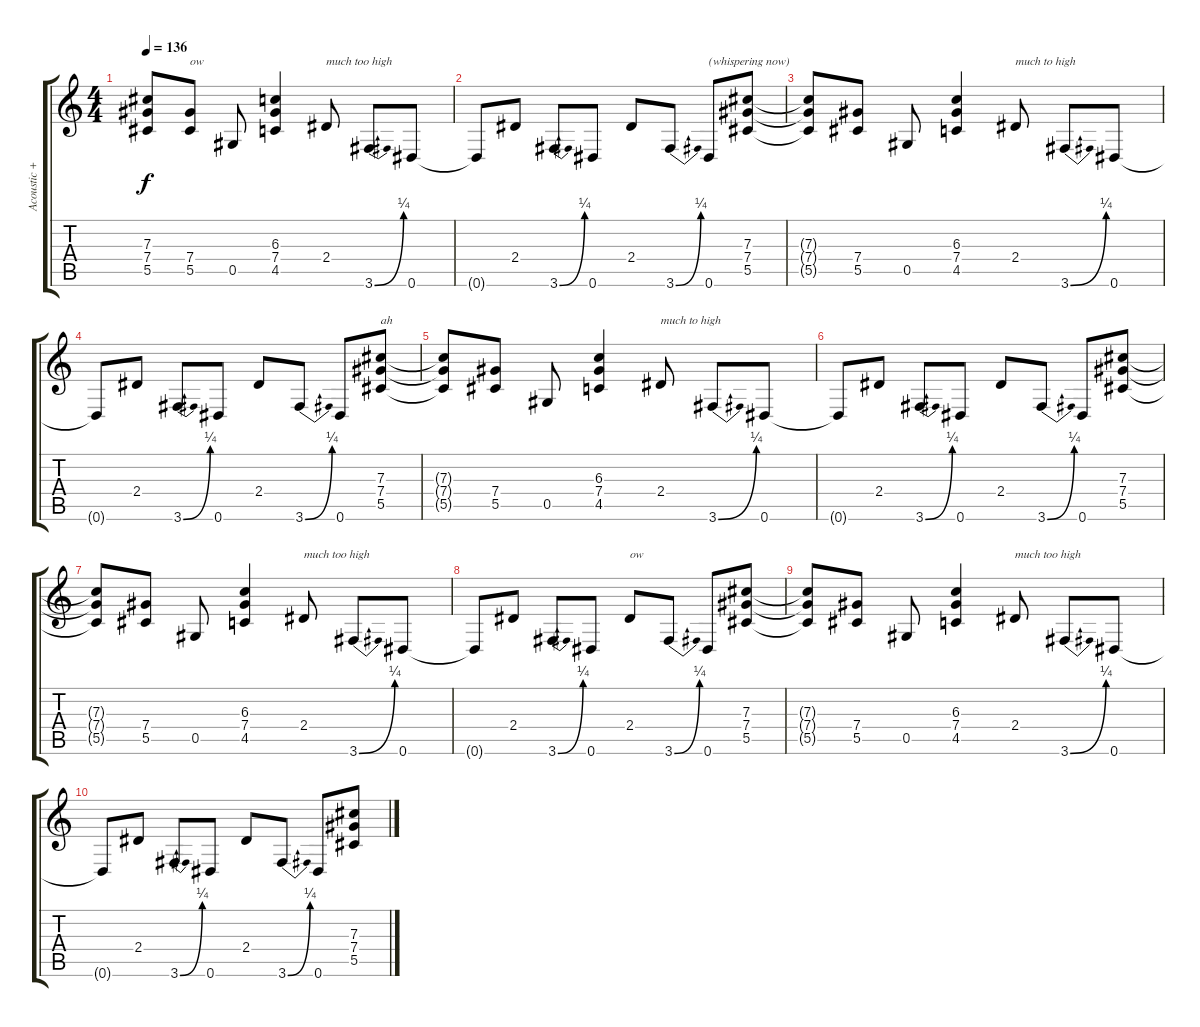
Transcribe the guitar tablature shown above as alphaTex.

\track ("Acoustic + solo" "Acoustic +") {instrument acousticguitarsteel}
\staff {score tabs}
\tuning (Eb4 Bb3 Gb3 Db3 Ab2 Eb2) {hide}
\ts (4 4)
\tempo 136
\clef g2
\ks c
(7.3{t} 7.4{t} 5.5{t}).8{dy f} (7.4 5.5).8{txt "ow"} 0.5.8 (6.3 7.4 4.5).4 2.4.8{txt "much too high"} 3.6{be (bend 0 0 60 1)}.8 0.6.8 |
0.6{t}.8 2.4.8 3.6{be (bend 0 0 60 1)}.8 0.6.8 2.4.8 3.6{be (bend 0 0 60 1)}.8 0.6.8{txt "(whispering now)"} (7.3 7.4 5.5).8 |
(7.3{t} 7.4{t} 5.5{t}).8{volume 3} (7.4 5.5).8 0.5.8 (6.3 7.4 4.5).4 2.4.8{txt "much to high"} 3.6{be (bend 0 0 60 1)}.8 0.6.8 |
0.6{t}.8 2.4.8 3.6{be (bend 0 0 60 1)}.8 0.6.8 2.4.8 3.6{be (bend 0 0 60 1)}.8 0.6.8 (7.3 7.4 5.5).8{txt "ah"} |
(7.3{t} 7.4{t} 5.5{t}).8 (7.4 5.5).8 0.5.8 (6.3 7.4 4.5).4 2.4.8{txt "much to high"} 3.6{be (bend 0 0 60 1)}.8 0.6.8 |
0.6{t}.8 2.4.8 3.6{be (bend 0 0 60 1)}.8 0.6.8 2.4.8 3.6{be (bend 0 0 60 1)}.8 0.6.8 (7.3 7.4 5.5).8 |
(7.3{t} 7.4{t} 5.5{t}).8 (7.4 5.5).8 0.5.8 (6.3 7.4 4.5).4 2.4.8{txt "much too high"} 3.6{be (bend 0 0 60 1)}.8 0.6.8 |
0.6{t}.8{volume 0} 2.4.8 3.6{be (bend 0 0 60 1)}.8 0.6.8 2.4.8{txt "ow"} 3.6{be (bend 0 0 60 1)}.8 0.6.8 (7.3 7.4 5.5).8 |
(7.3{t} 7.4{t} 5.5{t}).8 (7.4 5.5).8 0.5.8 (6.3 7.4 4.5).4 2.4.8{txt "much too high"} 3.6{be (bend 0 0 60 1)}.8 0.6.8 |
0.6{t}.8 2.4.8 3.6{be (bend 0 0 60 1)}.8 0.6.8 2.4.8 3.6{be (bend 0 0 60 1)}.8 0.6.8 (7.3 7.4 5.5).8
